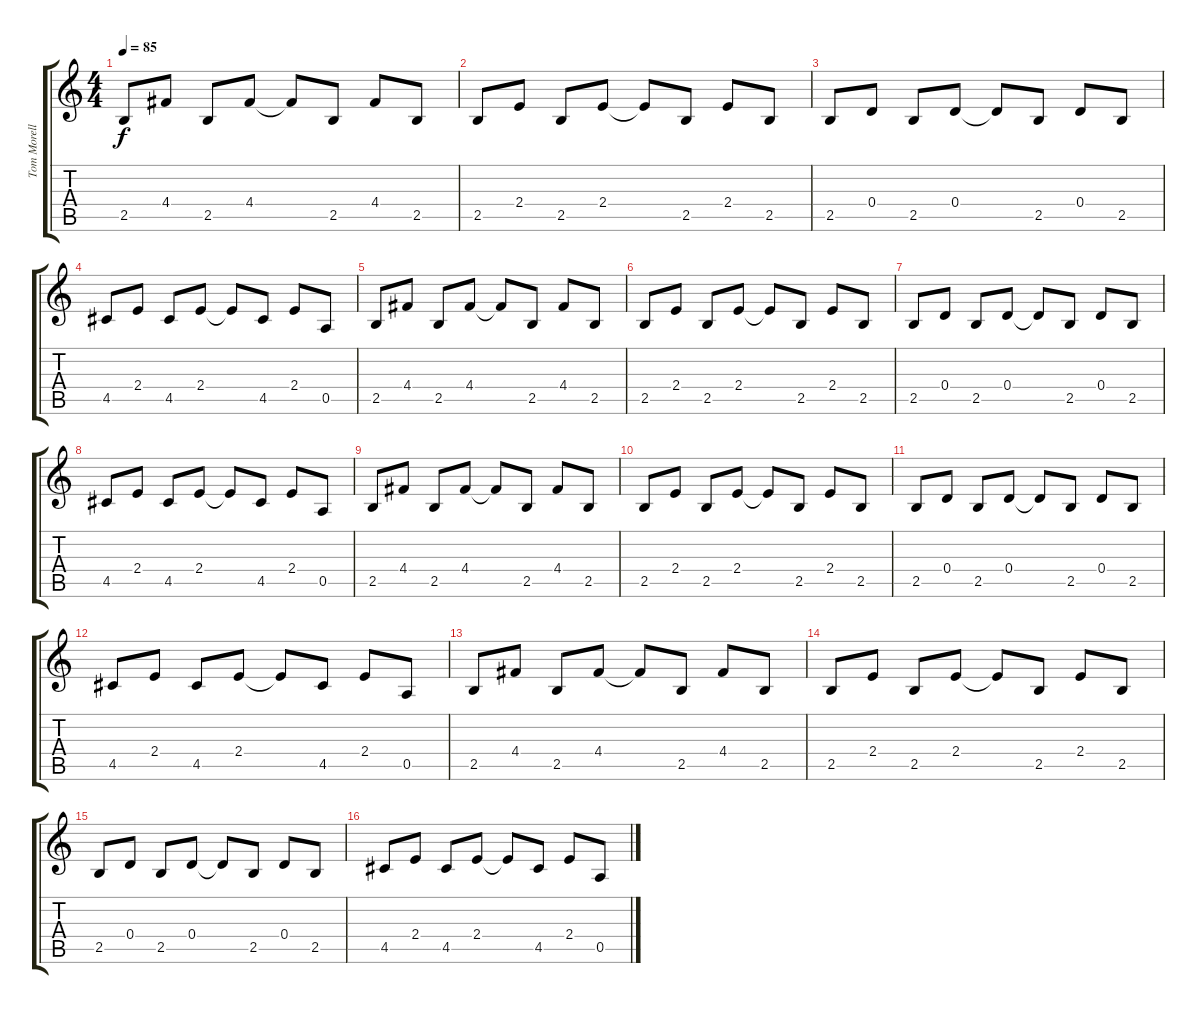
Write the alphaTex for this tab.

\track ("Tom Morello" "Tom Morell") {instrument distortionguitar}
\staff {score tabs}
\tuning (E4 B3 G3 D3 A2 B1) {hide}
\ts (4 4)
\tempo 85
\clef g2
\ks c
2.5.8{dy f instrument distortionguitar} 4.4.8 2.5.8 4.4.8 4.4{t}.8 2.5.8 4.4.8 2.5.8 |
2.5.8 2.4.8 2.5.8 2.4.8 2.4{t}.8 2.5.8 2.4.8 2.5.8 |
2.5.8 0.4.8 2.5.8 0.4.8 0.4{t}.8 2.5.8 0.4.8 2.5.8 |
4.5.8 2.4.8 4.5.8 2.4.8 2.4{t}.8 4.5.8 2.4.8 0.5.8 |
2.5.8 4.4.8 2.5.8 4.4.8 4.4{t}.8 2.5.8 4.4.8 2.5.8 |
2.5.8 2.4.8 2.5.8 2.4.8 2.4{t}.8 2.5.8 2.4.8 2.5.8 |
2.5.8 0.4.8 2.5.8 0.4.8 0.4{t}.8 2.5.8 0.4.8 2.5.8 |
4.5.8 2.4.8 4.5.8 2.4.8 2.4{t}.8 4.5.8 2.4.8 0.5.8 |
2.5.8 4.4.8 2.5.8 4.4.8 4.4{t}.8 2.5.8 4.4.8 2.5.8 |
2.5.8 2.4.8 2.5.8 2.4.8 2.4{t}.8 2.5.8 2.4.8 2.5.8 |
2.5.8 0.4.8 2.5.8 0.4.8 0.4{t}.8 2.5.8 0.4.8 2.5.8 |
4.5.8 2.4.8 4.5.8 2.4.8 2.4{t}.8 4.5.8 2.4.8 0.5.8 |
2.5.8 4.4.8 2.5.8 4.4.8 4.4{t}.8 2.5.8 4.4.8 2.5.8 |
2.5.8 2.4.8 2.5.8 2.4.8 2.4{t}.8 2.5.8 2.4.8 2.5.8 |
2.5.8 0.4.8 2.5.8 0.4.8 0.4{t}.8 2.5.8 0.4.8 2.5.8 |
4.5.8 2.4.8 4.5.8 2.4.8 2.4{t}.8 4.5.8 2.4.8 0.5.8
